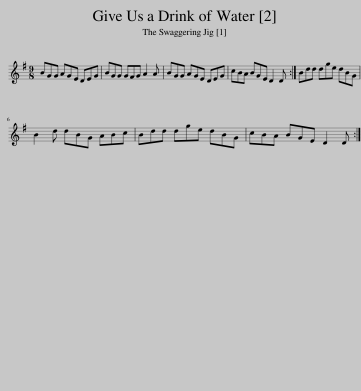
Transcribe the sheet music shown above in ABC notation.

X:1
L:1/8
M:9/8
I:linebreak $
K:G
V:1 treble
V:1
 BGG AGE DEG | BGG GFG A2 A | BGG AGE DEG | cBA BGE D2 D :| Bdd dge dBG |$ %5
 B2 d dBG ABc | Bdd dge dBG | cBA BGE D2 D :| %8
